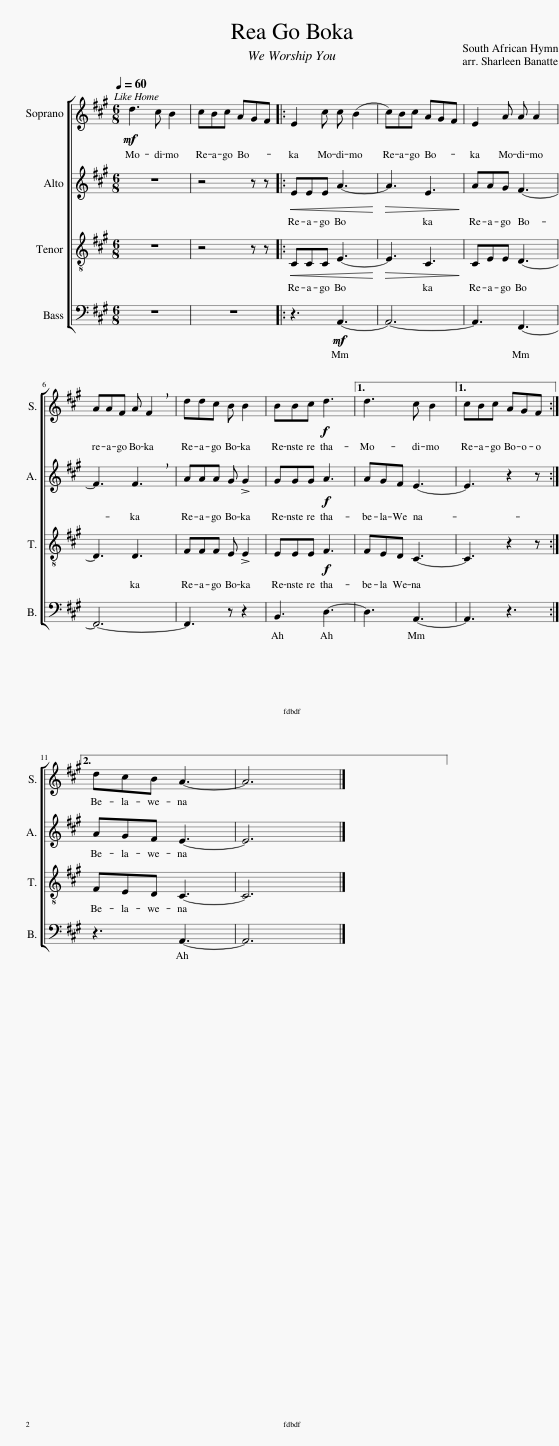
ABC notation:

X:1
%%score [ 1 2 3 4 ]
L:1/8
Q:1/4=60
M:6/8
I:linebreak $
K:A
V:1 treble
V:2 treble
V:3 treble-8
V:4 bass
V:1
!mf! d3 c B2 | cBc AGF |: E2 c c (B2 | c)Bc AGF | E2 A A A2 |$ %5
 AAF A !breath!F2 | ddc B B2 | BBc!f! d3 |1 d3 c B2 ||1 cBc AGF :|2$ %10
 dcB A3- || A6 |] %12
V:2
 z6 | z4 z z |:!<(! EEE A3-!<)! |!>(! A3 E3!>)! | AAG F3- |$ %5
 F3 !breath!F3 | AAA G !>!G2 | GGG!f! A3 |1 AGF E3- ||1 E3 z2 z :|2$ %10
 AGF E3- || E6 |] %12
V:3
 z6 | z4 z z |:!<(! CCC E3-!<)! |!>(! E3 C3!>)! | CEE D3- |$ %5
 D3 D3 | FFF E !>!E2 | EEE!f! F3 |1 FED C3- ||1 C3 z2 z :|2$ %10
 FED C3- || C6 |] %12
V:4
 z6 | z6 |: z3!mf! A,,3- | A,,6- | A,,3 F,,3- |$ %5
 F,,6- | F,,3 z z2 | B,,3 D,3- |1 D,3 A,,3- ||1 A,,3 z3 :|2$ %10
 z3 A,,3- || A,,6 |] %12
